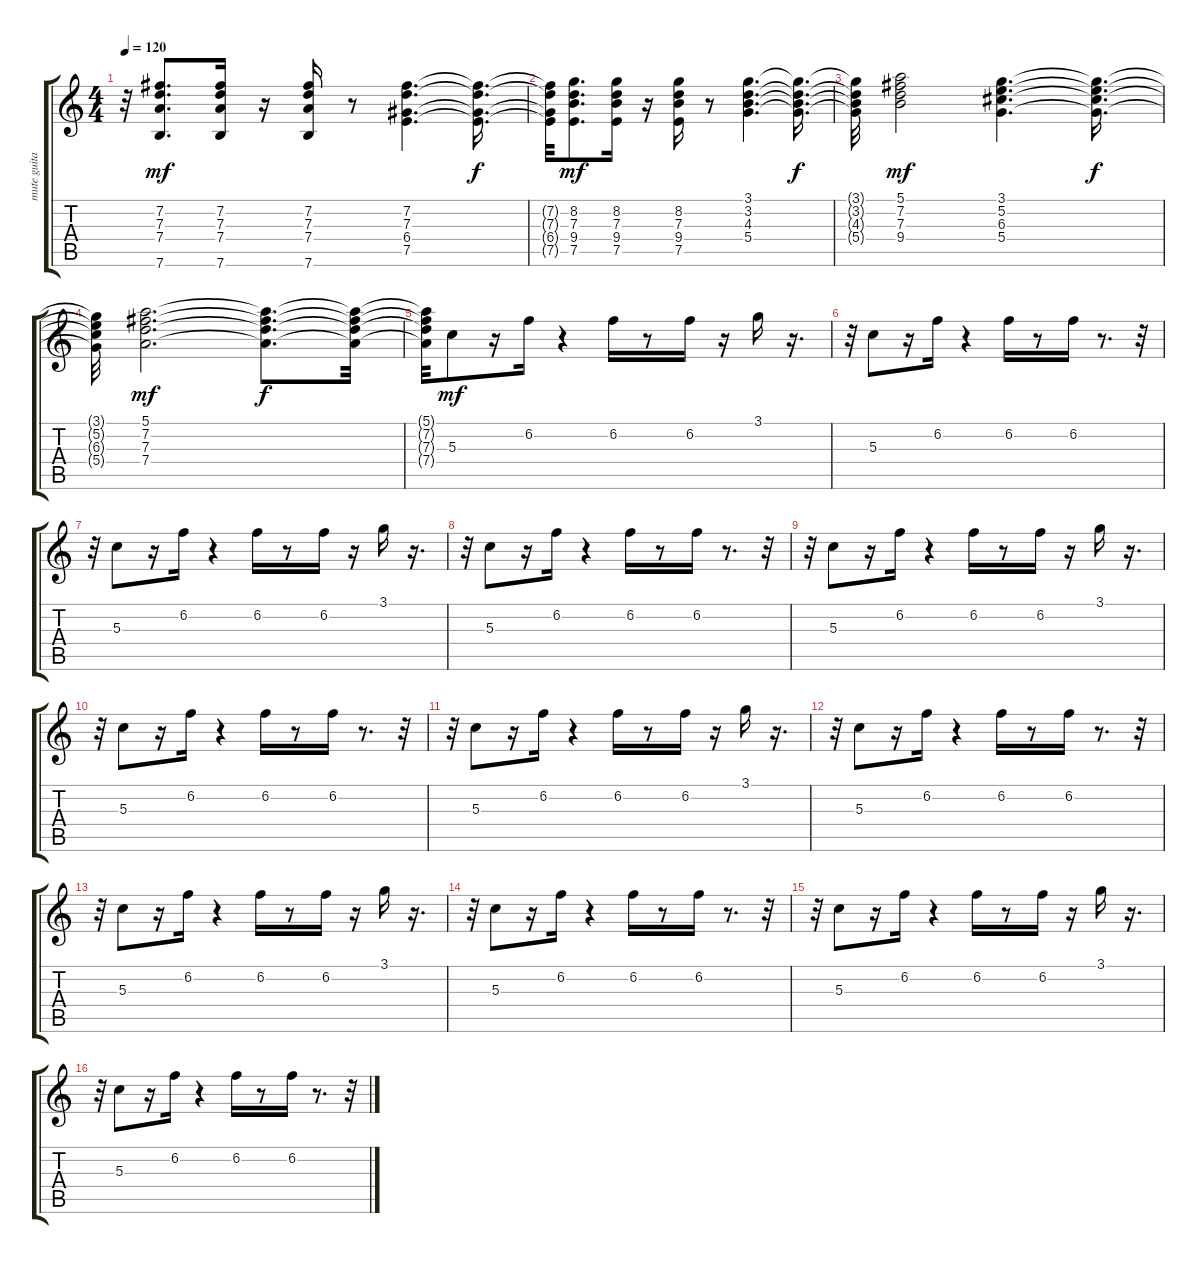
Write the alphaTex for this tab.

\track ("mute guitar" "mute guita") {instrument electricguitarjazz}
\staff {score tabs}
\tuning (E4 B3 G3 D3 A2 E2) {hide}
\ts (4 4)
\tempo 120
\clef g2
\ks c
r.32{dy mf} (7.2 7.3 7.4 7.6).8{d} (7.2 7.3 7.4 7.6).16 r.16 (7.2 7.3 7.4 7.6).16 r.8 (7.2 7.3 6.4 7.5).4{d} (7.2{t} 7.3{t} 6.4{t} 7.5{t}).16{d dy f} |
(7.2{t} 7.3{t} 6.4{t} 7.5{t}).32 (8.2 7.3 9.4 7.5).8{d dy mf} (8.2 7.3 9.4 7.5).16 r.16 (8.2 7.3 9.4 7.5).16 r.8 (3.1 3.2 4.3 5.4).4{d} (3.1{t} 3.2{t} 4.3{t} 5.4{t}).16{d dy f} |
(3.1{t} 3.2{t} 4.3{t} 5.4{t}).32 (5.1 7.2 7.3 9.4).2{dy mf} (3.1 5.2 6.3 5.4).4{d} (3.1{t} 5.2{t} 6.3{t} 5.4{t}).16{d dy f} |
(3.1{t} 5.2{t} 6.3{t} 5.4{t}).32 (5.1 7.2 7.3 7.4).2{d dy mf} (5.1{t} 7.2{t} 7.3{t} 7.4{t}).8{d dy f} (5.1{t} 7.2{t} 7.3{t} 7.4{t}).32 |
(5.1{t} 7.2{t} 7.3{t} 7.4{t}).32 5.3.8{dy mf} r.16 6.2.16 r.4 6.2.16 r.8 6.2.16 r.16 3.1.16 r.16{d} |
r.32 5.3.8 r.16 6.2.16 r.4 6.2.16 r.8 6.2.16 r.8{d} r.32 |
r.32 5.3.8 r.16 6.2.16 r.4 6.2.16 r.8 6.2.16 r.16 3.1.16 r.16{d} |
r.32 5.3.8 r.16 6.2.16 r.4 6.2.16 r.8 6.2.16 r.8{d} r.32 |
r.32 5.3.8 r.16 6.2.16 r.4 6.2.16 r.8 6.2.16 r.16 3.1.16 r.16{d} |
r.32 5.3.8 r.16 6.2.16 r.4 6.2.16 r.8 6.2.16 r.8{d} r.32 |
r.32 5.3.8 r.16 6.2.16 r.4 6.2.16 r.8 6.2.16 r.16 3.1.16 r.16{d} |
r.32 5.3.8 r.16 6.2.16 r.4 6.2.16 r.8 6.2.16 r.8{d} r.32 |
r.32 5.3.8 r.16 6.2.16 r.4 6.2.16 r.8 6.2.16 r.16 3.1.16 r.16{d} |
r.32 5.3.8 r.16 6.2.16 r.4 6.2.16 r.8 6.2.16 r.8{d} r.32 |
r.32 5.3.8 r.16 6.2.16 r.4 6.2.16 r.8 6.2.16 r.16 3.1.16 r.16{d} |
r.32 5.3.8 r.16 6.2.16 r.4 6.2.16 r.8 6.2.16 r.8{d} r.32
